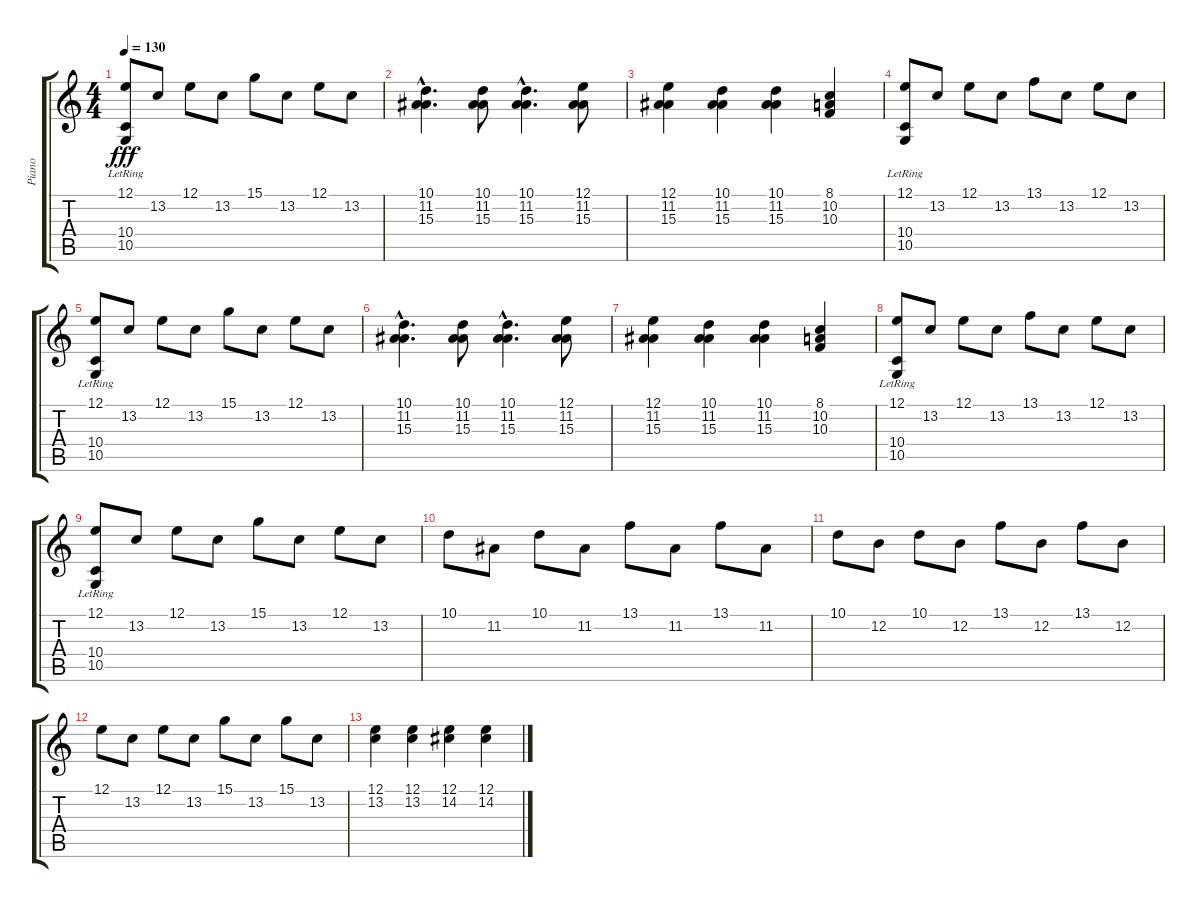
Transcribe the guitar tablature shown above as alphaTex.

\track ("Piano" "Piano") {instrument acousticgrandpiano}
\staff {score tabs}
\tuning (E4 B3 G3 D3 A2 D2) {hide}
\ts (4 4)
\tempo 130
\clef g2
\ks c
(12.1 10.4{lr} 10.5{lr}).8{dy fff} 13.2.8 12.1.8 13.2.8 15.1.8 13.2.8 12.1.8 13.2.8 |
(10.1{hac} 11.2{hac} 15.3{hac}).4{d} (10.1 11.2 15.3).8 (10.1{hac} 11.2{hac} 15.3{hac}).4{d} (12.1 11.2 15.3).8 |
(12.1 11.2 15.3).4 (10.1 11.2 15.3).4 (10.1 11.2 15.3).4 (8.1 10.2 10.3).4 |
(12.1 10.4{lr} 10.5).8 13.2.8 12.1.8 13.2.8 13.1.8 13.2.8 12.1.8 13.2.8 |
(12.1 10.4{lr} 10.5{lr}).8 13.2.8 12.1.8 13.2.8 15.1.8 13.2.8 12.1.8 13.2.8 |
(10.1{hac} 11.2{hac} 15.3{hac}).4{d} (10.1 11.2 15.3).8 (10.1{hac} 11.2{hac} 15.3{hac}).4{d} (12.1 11.2 15.3).8 |
(12.1 11.2 15.3).4 (10.1 11.2 15.3).4 (10.1 11.2 15.3).4 (8.1 10.2 10.3).4 |
(12.1 10.4{lr} 10.5).8 13.2.8 12.1.8 13.2.8 13.1.8 13.2.8 12.1.8 13.2.8 |
(12.1 10.4{lr} 10.5{lr}).8 13.2.8 12.1.8 13.2.8 15.1.8 13.2.8 12.1.8 13.2.8 |
10.1.8 11.2.8 10.1.8 11.2.8 13.1.8 11.2.8 13.1.8 11.2.8 |
10.1.8 12.2.8 10.1.8 12.2.8 13.1.8 12.2.8 13.1.8 12.2.8 |
12.1.8 13.2.8 12.1.8 13.2.8 15.1.8 13.2.8 15.1.8 13.2.8 |
(12.1 13.2).4 (12.1 13.2).4 (12.1 14.2).4 (12.1 14.2).4
